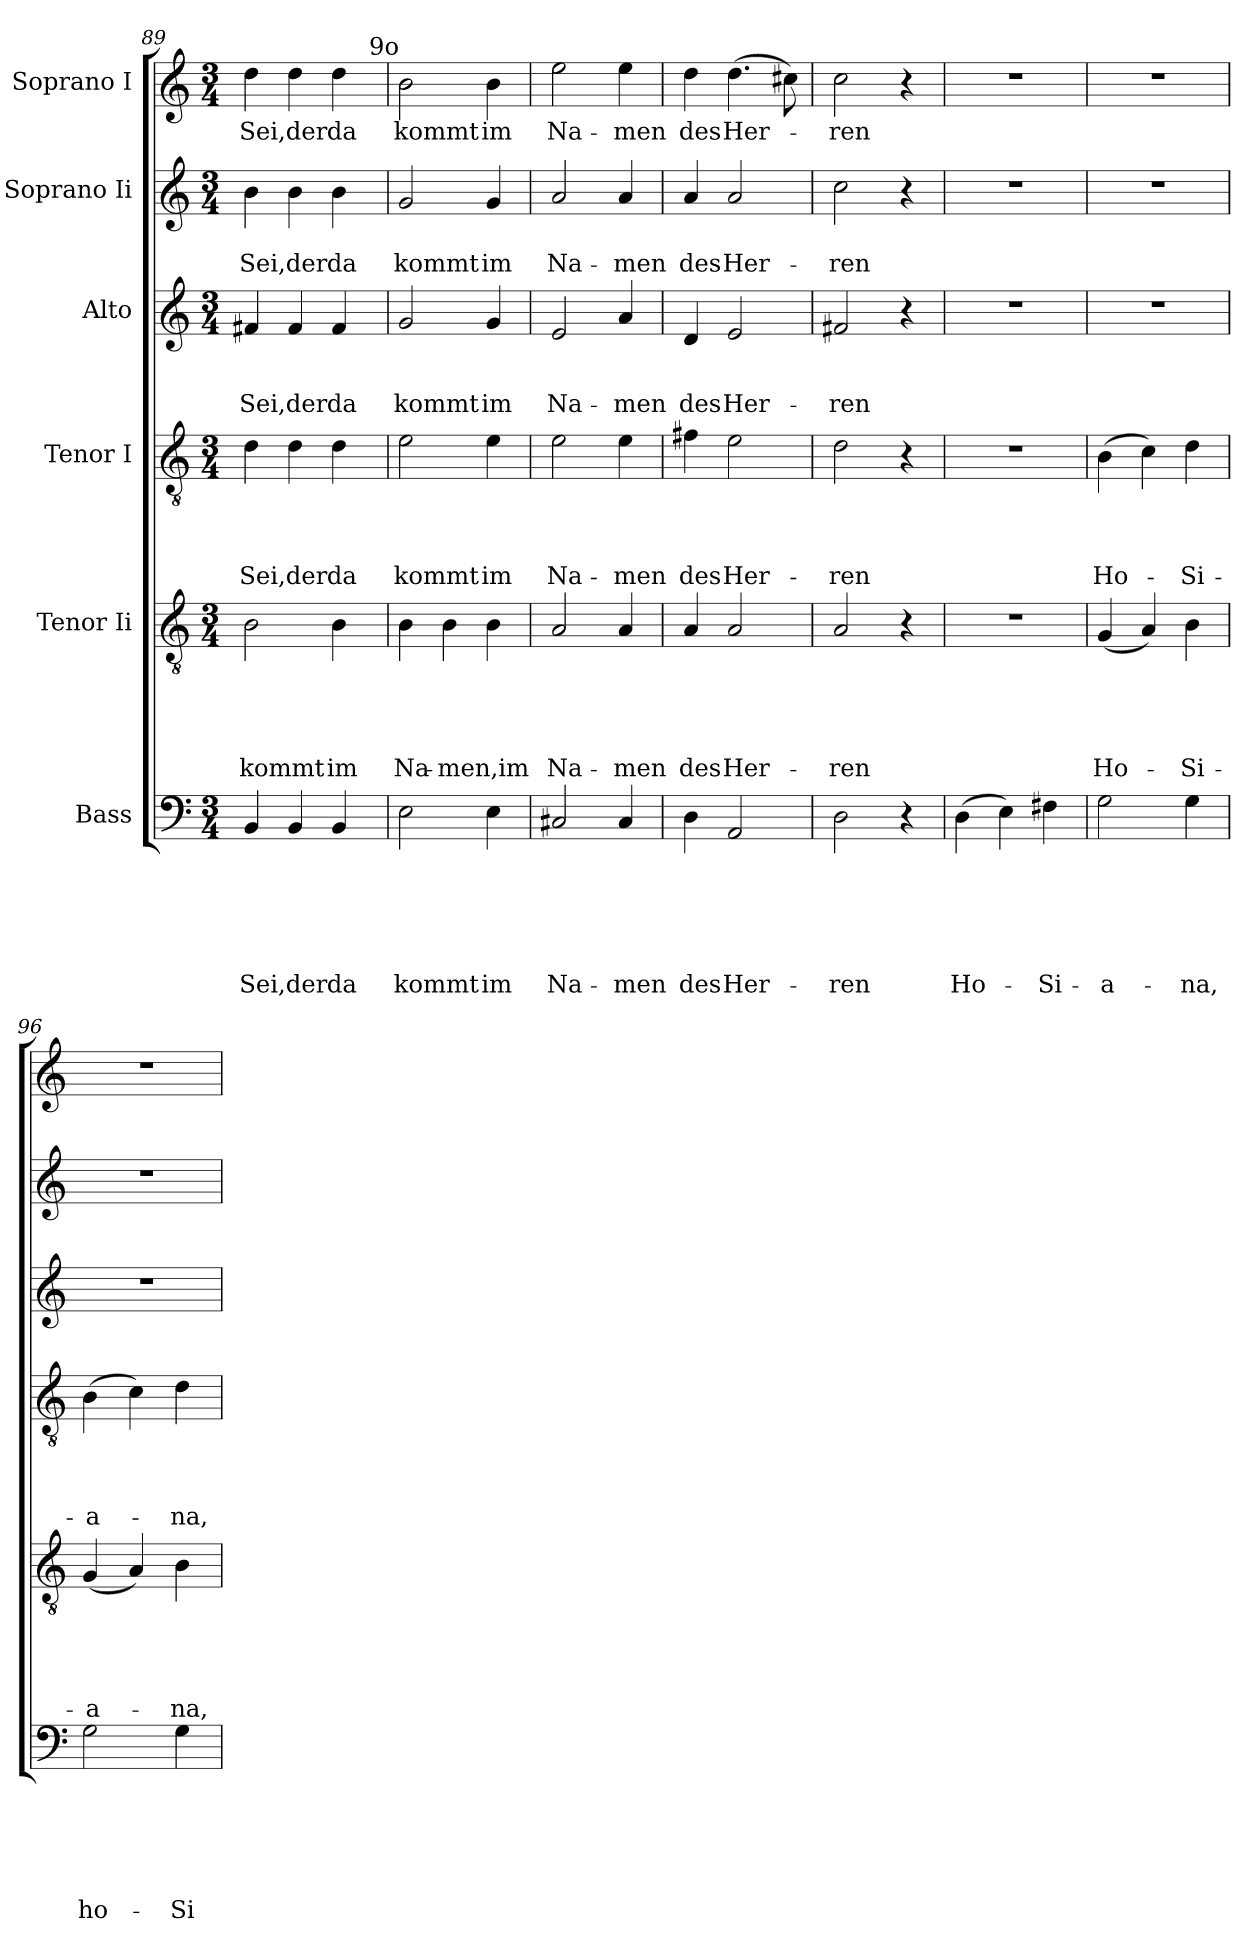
**kern	**text	**text	**text	**text	**text	**text	**kern	**text	**text	**text	**text	**text	**kern	**text	**text	**text	**text	**kern	**text	**text	**text	**kern	**text	**text	**kern	**text
*part6	*part6	*part6	*part6	*part6	*part6	*part6	*part5	*part5	*part5	*part5	*part5	*part5	*part4	*part4	*part4	*part4	*part4	*part3	*part3	*part3	*part3	*part2	*part2	*part2	*part1	*part1
*staff6	*staff6	*staff6	*staff6	*staff6	*staff6	*staff6	*staff5	*staff5	*staff5	*staff5	*staff5	*staff5	*staff4	*staff4	*staff4	*staff4	*staff4	*staff3	*staff3	*staff3	*staff3	*staff2	*staff2	*staff2	*staff1	*staff1
*I"Bass	*	*	*	*	*	*	*I"Tenor Ii	*	*	*	*	*	*I"Tenor I	*	*	*	*	*I"Alto	*	*	*	*I"Soprano Ii	*	*	*I"Soprano I	*
!!LO:LB:g=z
*clefF4	*	*	*	*	*	*	*clefGv2	*	*	*	*	*	*clefGv2	*	*	*	*	*clefG2	*	*	*	*clefG2	*	*	*clefG2	*
*k[]	*	*	*	*	*	*	*k[]	*	*	*	*	*	*k[]	*	*	*	*	*k[]	*	*	*	*k[]	*	*	*k[]	*
*C:	*	*	*	*	*	*	*C:	*	*	*	*	*	*C:	*	*	*	*	*C:	*	*	*	*C:	*	*	*C:	*
*M3/4	*	*	*	*	*	*	*M3/4	*	*	*	*	*	*M3/4	*	*	*	*	*M3/4	*	*	*	*M3/4	*	*	*M3/4	*
=89	=89	=89	=89	=89	=89	=89	=89	=89	=89	=89	=89	=89	=89	=89	=89	=89	=89	=89	=89	=89	=89	=89	=89	=89	=89	=89
!	!	!	!	!	!	!LO:LY:b	!	!	!	!	!	!LO:LY:b	!	!	!	!	!LO:LY:b	!	!	!	!LO:LY:b	!	!	!LO:LY:b	!	!LO:LY:b
*	*	*	*	*	*	*	*	*	*	*	*	*	*	*	*	*	*	*	*	*	*	*	*	*	*^	*
4BB/	.	.	.	.	.	Sei,der	2B\	.	.	.	.	kommt	4d\	.	.	.	Sei,der	4f#X/	.	.	Sei,der	4b\	.	Sei,der	4dd\	2ryy	Sei,der
4BB/	.	.	.	.	.	.	.	.	.	.	.	.	4d\	.	.	.	.	4f#/	.	.	.	4b\	.	.	4dd\	.	.
!	!	!	!	!	!	!LO:LY:b	!	!	!	!	!	!LO:LY:b	!	!	!	!	!LO:LY:b	!	!	!	!LO:LY:b	!	!	!LO:LY:b	!	!	!LO:LY:b
4BB/	.	.	.	.	.	da	4B\	.	.	.	.	im	4d\	.	.	.	da	4f#/	.	.	da	4b\	.	da	4dd\	8.ryy	da
!	!	!	!	!	!	!	!	!	!	!	!	!	!	!	!	!	!	!	!	!	!	!	!	!	!	!LO:TX:a:t=9o	!
.	.	.	.	.	.	.	.	.	.	.	.	.	.	.	.	.	.	.	.	.	.	.	.	.	.	16ryy	.
=90	=90	=90	=90	=90	=90	=90	=90	=90	=90	=90	=90	=90	=90	=90	=90	=90	=90	=90	=90	=90	=90	=90	=90	=90	=90	=90	=90
!	!	!	!	!	!	!LO:LY:b	!	!	!	!	!	!LO:LY:b	!	!	!	!	!LO:LY:b	!	!	!	!LO:LY:b	!	!	!LO:LY:b	!	!	!LO:LY:b
*	*	*	*	*	*	*	*	*	*	*	*	*	*	*	*	*	*	*	*	*	*	*	*	*	*v	*v	*
2E\	.	.	.	.	.	kommt	4B\	.	.	.	.	Na-	2e\	.	.	.	kommt	2g/	.	.	kommt	2g/	.	kommt	2b\	kommt
!	!	!	!	!	!	!	!	!	!	!	!	!LO:LY:b	!	!	!	!	!	!	!	!	!	!	!	!	!	!
.	.	.	.	.	.	.	4B\	.	.	.	.	-men,im	.	.	.	.	.	.	.	.	.	.	.	.	.	.
!	!	!	!	!	!	!LO:LY:b	!	!	!	!	!	!	!	!	!	!	!LO:LY:b	!	!	!	!LO:LY:b	!	!	!LO:LY:b	!	!LO:LY:b
4E\	.	.	.	.	.	im	4B\	.	.	.	.	.	4e\	.	.	.	im	4g/	.	.	im	4g/	.	im	4b\	im
=91	=91	=91	=91	=91	=91	=91	=91	=91	=91	=91	=91	=91	=91	=91	=91	=91	=91	=91	=91	=91	=91	=91	=91	=91	=91	=91
!	!	!	!	!	!	!LO:LY:b	!	!	!	!	!	!LO:LY:b	!	!	!	!	!LO:LY:b	!	!	!	!LO:LY:b	!	!	!LO:LY:b	!	!LO:LY:b
2C#X/	.	.	.	.	.	Na-	2A/	.	.	.	.	Na-	2e\	.	.	.	Na-	2e/	.	.	Na-	2a/	.	Na-	2ee\	Na-
!	!	!	!	!	!	!LO:LY:b	!	!	!	!	!	!LO:LY:b	!	!	!	!	!LO:LY:b	!	!	!	!LO:LY:b	!	!	!LO:LY:b	!	!LO:LY:b
4C#/	.	.	.	.	.	-men	4A/	.	.	.	.	-men	4e\	.	.	.	-men	4a/	.	.	-men	4a/	.	-men	4ee\	-men
=92	=92	=92	=92	=92	=92	=92	=92	=92	=92	=92	=92	=92	=92	=92	=92	=92	=92	=92	=92	=92	=92	=92	=92	=92	=92	=92
!	!	!	!	!	!	!LO:LY:b	!	!	!	!	!	!LO:LY:b	!	!	!	!	!LO:LY:b	!	!	!	!LO:LY:b	!	!	!LO:LY:b	!	!LO:LY:b
4D\	.	.	.	.	.	des	4A/	.	.	.	.	des	4f#X\	.	.	.	des	4d/	.	.	des	4a/	.	des	4dd\	des
!	!	!	!	!	!	!LO:LY:b	!	!	!	!	!	!LO:LY:b	!	!	!	!	!LO:LY:b	!	!	!	!LO:LY:b	!	!	!LO:LY:b	!	!LO:LY:b
2AA/	.	.	.	.	.	Her-	2A/	.	.	.	.	Her-	2e\	.	.	.	Her-	2e/	.	.	Her-	2a/	.	Her-	(>4.dd\	Her-
.	.	.	.	.	.	.	.	.	.	.	.	.	.	.	.	.	.	.	.	.	.	.	.	.	8cc#X\)	.
=93	=93	=93	=93	=93	=93	=93	=93	=93	=93	=93	=93	=93	=93	=93	=93	=93	=93	=93	=93	=93	=93	=93	=93	=93	=93	=93
!	!	!	!	!	!	!LO:LY:b	!	!	!	!	!	!LO:LY:b	!	!	!	!	!LO:LY:b	!	!	!	!LO:LY:b	!	!	!LO:LY:b	!	!LO:LY:b
2D\	.	.	.	.	.	-ren	2A/	.	.	.	.	-ren	2d\	.	.	.	-ren	2f#X/	.	.	-ren	2cc\	.	-ren	2cc\	-ren
4r	.	.	.	.	.	.	4r	.	.	.	.	.	4r	.	.	.	.	4r	.	.	.	4r	.	.	4r	.
=94	=94	=94	=94	=94	=94	=94	=94	=94	=94	=94	=94	=94	=94	=94	=94	=94	=94	=94	=94	=94	=94	=94	=94	=94	=94	=94
!	!	!	!	!	!	!LO:LY:b	!LO:N:vis=1	!	!	!	!	!	!LO:N:vis=1	!	!	!	!	!LO:N:vis=1	!	!	!	!LO:N:vis=1	!	!	!LO:N:vis=1	!
(>4D\	.	.	.	.	.	Ho-	2.r	.	.	.	.	.	2.r	.	.	.	.	2.r	.	.	.	2.r	.	.	2.r	.
4E\)	.	.	.	.	.	.	.	.	.	.	.	.	.	.	.	.	.	.	.	.	.	.	.	.	.	.
!	!	!	!	!	!	!LO:LY:b	!	!	!	!	!	!	!	!	!	!	!	!	!	!	!	!	!	!	!	!
4F#X\	.	.	.	.	.	-Si-	.	.	.	.	.	.	.	.	.	.	.	.	.	.	.	.	.	.	.	.
=95	=95	=95	=95	=95	=95	=95	=95	=95	=95	=95	=95	=95	=95	=95	=95	=95	=95	=95	=95	=95	=95	=95	=95	=95	=95	=95
!	!	!	!	!	!	!LO:LY:b	!	!	!	!	!	!LO:LY:b	!	!	!	!	!LO:LY:b	!LO:N:vis=1	!	!	!	!LO:N:vis=1	!	!	!LO:N:vis=1	!
2G\	.	.	.	.	.	-a-	(<4G/	.	.	.	.	Ho-	(>4B\	.	.	.	Ho-	2.r	.	.	.	2.r	.	.	2.r	.
.	.	.	.	.	.	.	4A/)	.	.	.	.	.	4c\)	.	.	.	.	.	.	.	.	.	.	.	.	.
!	!	!	!	!	!	!LO:LY:b	!	!	!	!	!	!LO:LY:b	!	!	!	!	!LO:LY:b	!	!	!	!	!	!	!	!	!
4G\	.	.	.	.	.	-na,	4B\	.	.	.	.	-Si-	4d\	.	.	.	-Si-	.	.	.	.	.	.	.	.	.
=96	=96	=96	=96	=96	=96	=96	=96	=96	=96	=96	=96	=96	=96	=96	=96	=96	=96	=96	=96	=96	=96	=96	=96	=96	=96	=96
!	!	!	!	!	!	!LO:LY:b	!	!	!	!	!	!LO:LY:b	!	!	!	!	!LO:LY:b	!LO:N:vis=1	!	!	!	!LO:N:vis=1	!	!	!LO:N:vis=1	!
2G\	.	.	.	.	.	ho-	(<4G/	.	.	.	.	-a-	(>4B\	.	.	.	-a-	2.r	.	.	.	2.r	.	.	2.r	.
.	.	.	.	.	.	.	4A/)	.	.	.	.	.	4c\)	.	.	.	.	.	.	.	.	.	.	.	.	.
!	!	!	!	!	!	!LO:LY:b	!	!	!	!	!	!LO:LY:b	!	!	!	!	!LO:LY:b	!	!	!	!	!	!	!	!	!
4G\	.	.	.	.	.	-Si-	4B\	.	.	.	.	-na,	4d\	.	.	.	-na,	.	.	.	.	.	.	.	.	.
=	=	=	=	=	=	=	=	=	=	=	=	=	=	=	=	=	=	=	=	=	=	=	=	=	=	=
*-	*-	*-	*-	*-	*-	*-	*-	*-	*-	*-	*-	*-	*-	*-	*-	*-	*-	*-	*-	*-	*-	*-	*-	*-	*-	*-
